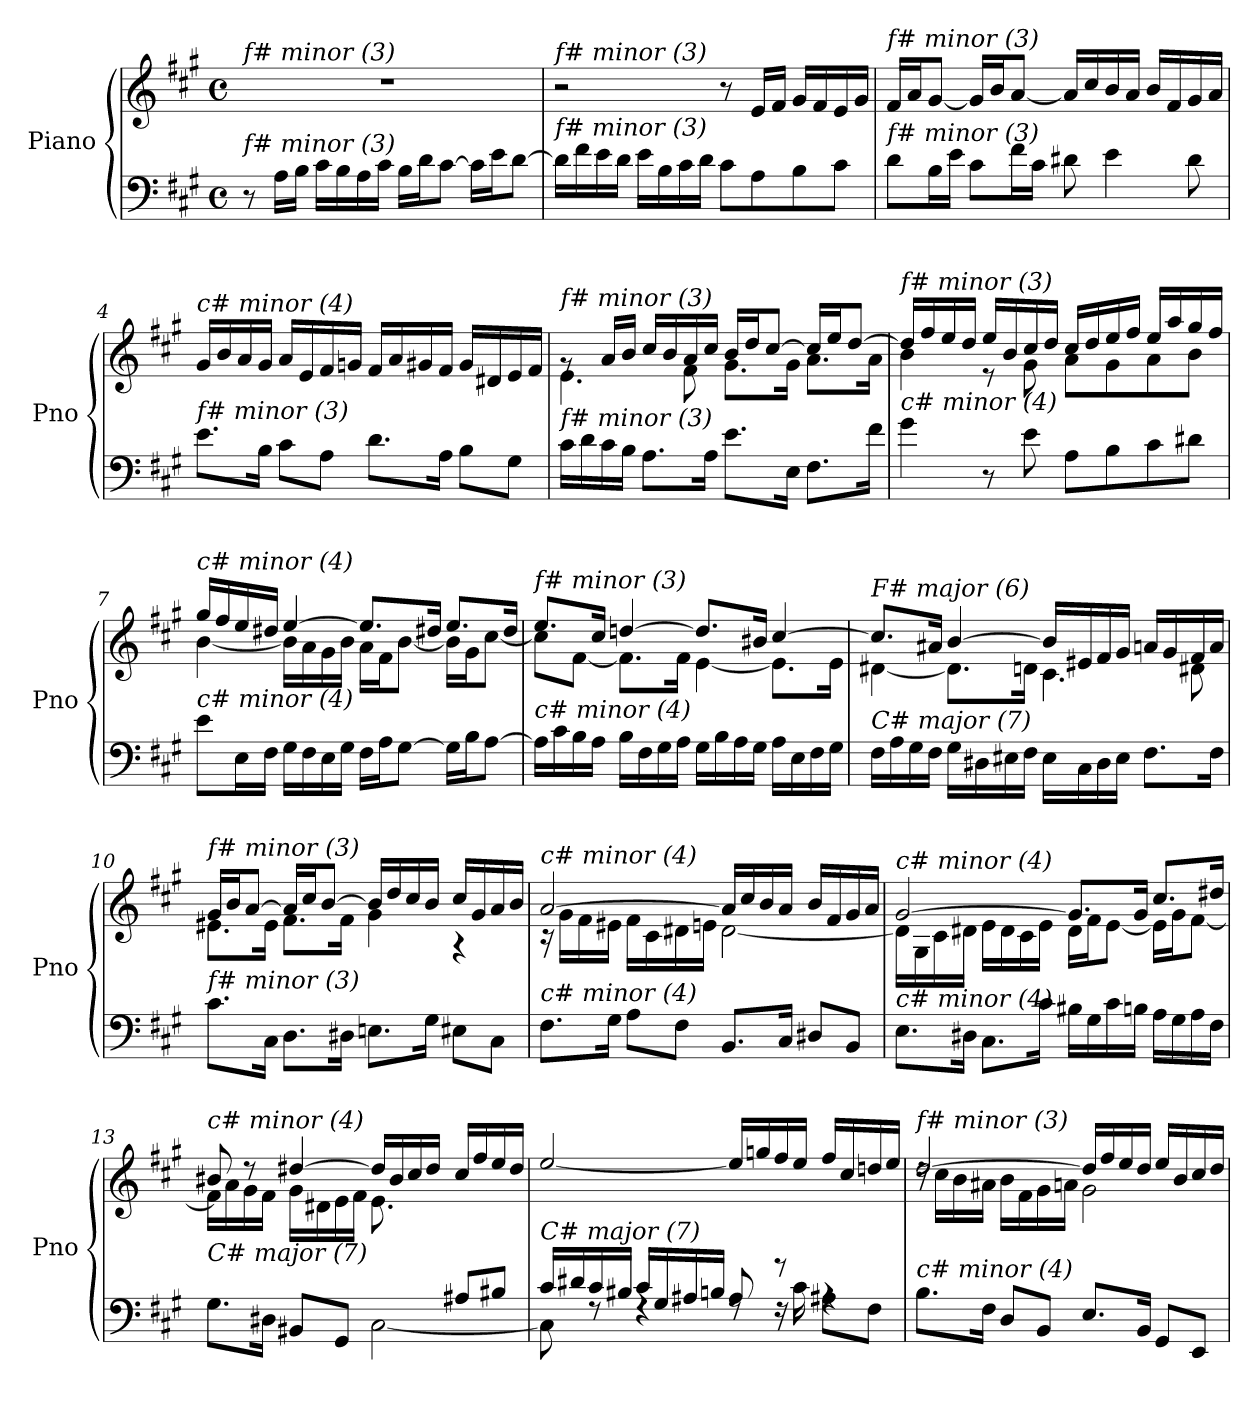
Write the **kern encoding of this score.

**kern	**kern
*part1	*part1
*staff2	*staff1
*I"Piano	*
*I'Pno	*
*clefF4	*clefG2
*k[f#c#g#]	*k[f#c#g#]
*M4/4	*M4/4
*met(c)	*met(c)
=1	=1
!	!LO:TX:i:t=f# minor (3)
!LO:TX:i:t=f# minor (3)	!
8r	1r
16A\LL	.
16B\JJ	.
16c#\LL	.
16B\	.
16A\	.
16c#\JJ	.
16B\LL	.
16d\J	.
[8c#\J	.
16c#\LL]	.
16e\J	.
[8d\J	.
=2	=2
!	!LO:TX:i:t=f# minor (3)
!LO:TX:i:t=f# minor (3)	!
16d\LL]	2r
16f#\	.
16e\	.
16d\JJ	.
16e\LL	.
16B\	.
16c#\	.
16d\JJ	.
8c#\L	8r
8A\	16e/LL
.	16f#/JJ
8B\	16g#/LL
.	16f#/
8c#\J	16e/
.	16g#/JJ
=3	=3
!	!LO:TX:i:t=f# minor (3)
!LO:TX:i:t=f# minor (3)	!
8d\L	16f#/LL
.	16a/J
16B\L	[8g#/J
16e\JJ	.
8c#\L	16g#/LL]
.	16b/J
16f#\L	[8a/J
16c#\JJ	.
8d#X\	16a/LL]
.	16cc#/
4e\	16b/
.	16a/JJ
.	16b/LL
.	16f#/
8d#\	16g#/
.	16a/JJ
!!LO:LB:g=z
=4	=4
!	!LO:TX:i:t=c# minor (4)
!LO:TX:i:t=f# minor (3)	!
8.e\L	16g#/LL
.	16b/
.	16a/
16B\Jk	16g#/JJ
8c#\L	16a/LL
.	16e/
8A\J	16f#/
.	16gn/JJ
8.d\L	16f#/LL
.	16a/
.	16g#X/
16A\Jk	16f#/JJ
8B\L	16g#/LL
.	16d#X/
8G#\J	16e/
.	16f#/JJ
=5	=5
*	*^
!	!LO:TX:i:t=f# minor (3)	!
!LO:TX:i:t=f# minor (3)	!	!
16c#\LL	8rg	4.e\
16d\	.	.
16c#\	16a/LL	.
16B\JJ	16b/JJ	.
8.A\L	16cc#/LL	.
.	16b/	.
.	16a/	8f#\
16A\Jk	16cc#/JJ	.
8.e\L	16b/LL	8.g#\L
.	16dd/J	.
.	[8cc#/J	.
16E\Jk	.	16g#\Jk
8.F#\L	16cc#/LL]	8.a\L
.	16ee/J	.
.	[8dd/J	.
16f#\Jk	.	16a\Jk
=6	=6	=6
!	!LO:TX:i:t=f# minor (3)	!
!LO:TX:i:t=c# minor (4)	!	!
4g#\	16dd/LL]	4b\
.	16ff#/	.
.	16ee/	.
.	16dd/JJ	.
8r	16ee/LL	8r
.	16b/	.
8e\	16cc#/	8g#\
.	16dd/JJ	.
8A\L	16cc#/LL	8a\L
.	16dd/	.
8B\	16ee/	8g#\
.	16ff#/JJ	.
8c#\	16ee/LL	8a\
.	16aa/	.
8d#X\J	16gg#/	8b\J
.	16ff#/JJ	.
!!LO:LB:g=z	!!
=7	=7	=7
!	!LO:TX:i:t=c# minor (4)	!
!LO:TX:i:t=c# minor (4)	!	!
8e\L	16gg#/LL	[4b\
.	16ff#/	.
16E\L	16ee/	.
16F#\JJ	16dd#X/JJ	.
16G#\LL	[4ee/	16b\LL]
16F#\	.	16a\
16E\	.	16g#\
16G#\JJ	.	16b\JJ
16F#\LL	8.ee/L]	16a\LL
16A\J	.	16f#\J
[8G#\J	.	[8b\J
.	16dd#X/Jk	.
16G#\LL]	8.ee/L	16b\LL]
16B\J	.	16g#\J
[8A\J	.	[8cc#\J
.	16dd#/Jk	.
=8	=8	=8
!	!LO:TX:i:t=f# minor (3)	!
!LO:TX:i:t=c# minor (4)	!	!
16A\LL]	8.ee/L	8cc#\L]
16c#\	.	.
16B\	.	[8f#\J
16A\JJ	16cc#/Jk	.
16B\LL	[4ddn/	8.f#\L]
16F#\	.	.
16G#\	.	.
16A\JJ	.	16f#\Jk
16G#\LL	8.dd/L]	[4e\
16B\	.	.
16A\	.	.
16G#\JJ	16b#X/Jk	.
16A\LL	[4cc#/	8.e\L]
16E\	.	.
16F#\	.	.
16G#\JJ	.	16e\Jk
=9	=9	=9
!	!LO:TX:i:t=F# major (6)	!
!LO:TX:i:t=C# major (7)	!	!
16F#\LL	8.cc#/L]	[4d#X\
16A\	.	.
16G#\	.	.
16F#\JJ	16a#X/Jk	.
16G#\LL	[4b/	8.d#\L]
16D#X\	.	.
16E#X\	.	.
16F#\JJ	.	16dn\Jk
16E#\LL	16b/LL]	4.c#\
16C#\	16e#X/	.
16D#\	16f#/	.
16E#\JJ	16g#/JJ	.
8.F#\L	16an/LL	.
.	16g#/	.
.	16f#/	8d#X\
16F#\Jk	16a/JJ	.
!!LO:LB:g=z	!!
=10	=10	=10
!	!LO:TX:i:t=f# minor (3)	!
!LO:TX:i:t=f# minor (3)	!	!
8.c#\L	16g#/LL	8.e#X\L
.	16b/J	.
.	[8a/J	.
16C#\Jk	.	16e#\Jk
8.D\L	16a/LL]	8.f#\L
.	16cc#/J	.
.	[8b/J	.
16D#X\Jk	.	16f#\Jk
8.En\L	16b/LL]	4g#\
.	16dd/	.
.	16cc#/	.
16G#\Jk	16b/JJ	.
8E#X\L	16cc#/LL	4r
.	16g#/	.
8C#\J	16a/	.
.	16b/JJ	.
=11	=11	=11
!	!LO:TX:i:t=c# minor (4)	!
!LO:TX:i:t=c# minor (4)	!	!
8.F#\L	[2a/	16r
.	.	16g#\LL
.	.	16f#\
16G#\Jk	.	16e#X\JJ
8A\L	.	16f#\LL
.	.	16c#\
8F#\J	.	16d#X\
.	.	16en\JJ
8.BB/L	16a/LL]	[2d#\
.	16cc#/	.
.	16b/	.
16C#/Jk	16a/JJ	.
8D#X/L	16b/LL	.
.	16f#/	.
8BB/J	16g#/	.
.	16a/JJ	.
=12	=12	=12
!	!LO:TX:i:t=c# minor (4)	!
!LO:TX:i:t=c# minor (4)	!	!
8.E\L	[2g#/	16d#\LL]
.	.	16G#\
.	.	16c#\
16D#X\Jk	.	16d#X\JJ
8.C#\L	.	16e\LL
.	.	16d#\
.	.	16c#\
16c#\Jk	.	16e\JJ
16B#X\LL	8.g#/L]	16d#\LL
16G#\	.	16f#\J
16c#\	.	[8e\J
16Bn\JJ	16g#/Jk	.
16A\LL	8.cc#/L	16e\LL]
16G#\	.	16g#\J
16A\	.	[8f#\J
16F#\JJ	16dd#X/Jk	.
!!LO:LB:g=z	!!
=13	=13	=13
*^	*	*
!	!	!LO:TX:i:t=c# minor (4)	!
!LO:TX:i:t=C# major (7)	!	!	!
2ryy	8.G#\L	8b#X/	16f#\LL]
.	.	.	16a\
.	.	8r	16g#\
.	16D#X\Jk	.	16f#\JJ
.	8BB#X/L	[4dd#X/	16g#\LL
.	.	.	16d#X\
.	8GG#/J	.	16e\
.	.	.	16f#\JJ
8.ryy	[2C#\	16dd#/LL]	8.e\L
.	.	16b#/	.
.	.	16cc#/	.
16G#/Jk	.	16dd#/JJ	4ryy
8A#X/L	.	16cc#/LL	.
.	.	16ff#/	.
8B#X/J	.	16ee/	.
.	.	16dd#/JJ	16ryy
=14	=14	=14	=14
!	!	!LO:TX:i:t=f# minor (3)	!
!LO:TX:i:t=C# major (7)	!	!	!
*	*	*v	*v
16c#/LL	8C#\]	[2ee/
16d#X/	.	.
16c#/	8rF	.
16B#X/JJ	.	.
16c#/LL	4rF	.
16G#/	.	.
16A#X/	.	.
16Bn/JJ	.	.
8A#/	8rF	16ee/LL]
.	.	16ggn/
8r	16rF	16ff#/
.	16c#\	16ee/JJ
4rA	8A#X\L	16ff#/LL
.	.	16cc#/
.	8F#\J	16ddn/
.	.	16ee/JJ
*v	*v	*
!!LO:PB:g=z
=15	=15
*	*^
!	!LO:TX:i:t=f# minor (3)	!
!LO:TX:i:t=c# minor (4)	!	!
8.B\L	[2dd/	16rdd
.	.	16cc#\LL
.	.	16b\
16F#\Jk	.	16a#X\JJ
8D/L	.	16b\LL
.	.	16f#\
8BB/J	.	16g#\
.	.	16an\JJ
8.E/L	16dd/LL]	2g#\
.	16ff#/	.
.	16ee/	.
16BB/Jk	16dd/JJ	.
8GG#/L	16ee/LL	.
.	16b/	.
8EE/J	16cc#/	.
.	16dd/JJ	.
*	*v	*v
=	=
*-	*-
